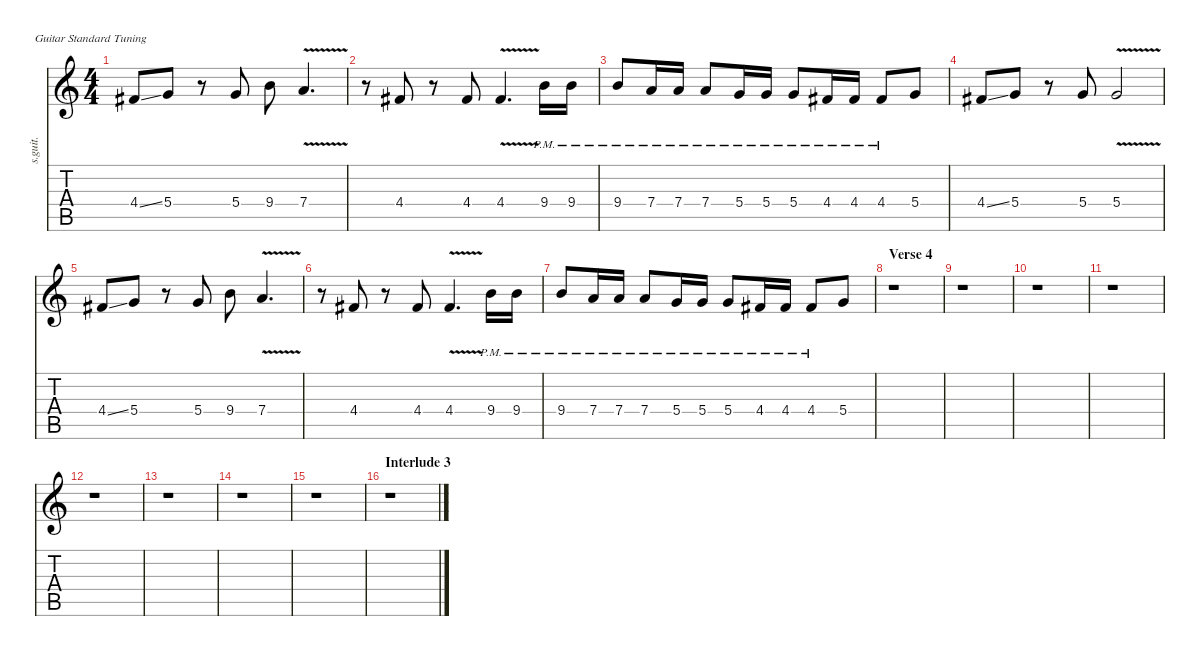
\defaultSystemsLayout 4
\hideDynamics
\bracketExtendMode nobrackets
\track ("Kirk Hammett - Guitar Harmonies" "s.guit.") {instrument distortionguitar}
\staff {score tabs}
\tuning (E4 B3 G3 D3 A2 E2)
\ts (4 4)
\tempo (142 hide)
\clef g2
\ks c
4.4{ss acc #}.8{lyrics (0 "") lyrics (1 "") lyrics (2 "") lyrics (3 "") lyrics (4 "") dy f} 5.4.8{lyrics (0 "") lyrics (1 "") lyrics (2 "") lyrics (3 "") lyrics (4 "")} r.8 5.4.8{lyrics (0 "") lyrics (1 "") lyrics (2 "") lyrics (3 "") lyrics (4 "")} 9.4.8{lyrics (0 "") lyrics (1 "") lyrics (2 "") lyrics (3 "") lyrics (4 "")} 7.4{v}.4{d lyrics (0 "") lyrics (1 "") lyrics (2 "") lyrics (3 "") lyrics (4 "")} |
r.8 4.4{acc #}.8{lyrics (0 "") lyrics (1 "") lyrics (2 "") lyrics (3 "") lyrics (4 "")} r.8 4.4{acc #}.8{lyrics (0 "") lyrics (1 "") lyrics (2 "") lyrics (3 "") lyrics (4 "")} 4.4{v acc #}.4{d lyrics (0 "") lyrics (1 "") lyrics (2 "") lyrics (3 "") lyrics (4 "")} 9.4{pm}.16{lyrics (0 "") lyrics (1 "") lyrics (2 "") lyrics (3 "") lyrics (4 "")} 9.4{pm}.16{lyrics (0 "") lyrics (1 "") lyrics (2 "") lyrics (3 "") lyrics (4 "")} |
9.4{pm}.8{lyrics (0 "") lyrics (1 "") lyrics (2 "") lyrics (3 "") lyrics (4 "")} 7.4{pm}.16{lyrics (0 "") lyrics (1 "") lyrics (2 "") lyrics (3 "") lyrics (4 "")} 7.4{pm}.16{lyrics (0 "") lyrics (1 "") lyrics (2 "") lyrics (3 "") lyrics (4 "")} 7.4{pm}.8{lyrics (0 "") lyrics (1 "") lyrics (2 "") lyrics (3 "") lyrics (4 "")} 5.4{pm}.16{lyrics (0 "") lyrics (1 "") lyrics (2 "") lyrics (3 "") lyrics (4 "")} 5.4{pm}.16{lyrics (0 "") lyrics (1 "") lyrics (2 "") lyrics (3 "") lyrics (4 "")} 5.4{pm}.8{lyrics (0 "") lyrics (1 "") lyrics (2 "") lyrics (3 "") lyrics (4 "")} 4.4{pm acc #}.16{lyrics (0 "") lyrics (1 "") lyrics (2 "") lyrics (3 "") lyrics (4 "")} 4.4{pm acc #}.16{lyrics (0 "") lyrics (1 "") lyrics (2 "") lyrics (3 "") lyrics (4 "")} 4.4{pm acc #}.8{lyrics (0 "") lyrics (1 "") lyrics (2 "") lyrics (3 "") lyrics (4 "")} 5.4.8{lyrics (0 "") lyrics (1 "") lyrics (2 "") lyrics (3 "") lyrics (4 "")} |
4.4{ss acc #}.8{lyrics (0 "") lyrics (1 "") lyrics (2 "") lyrics (3 "") lyrics (4 "")} 5.4.8{lyrics (0 "") lyrics (1 "") lyrics (2 "") lyrics (3 "") lyrics (4 "")} r.8 5.4.8{lyrics (0 "") lyrics (1 "") lyrics (2 "") lyrics (3 "") lyrics (4 "")} 5.4{v}.2{lyrics (0 "") lyrics (1 "") lyrics (2 "") lyrics (3 "") lyrics (4 "")} |
4.4{ss acc #}.8{lyrics (0 "") lyrics (1 "") lyrics (2 "") lyrics (3 "") lyrics (4 "")} 5.4.8{lyrics (0 "") lyrics (1 "") lyrics (2 "") lyrics (3 "") lyrics (4 "")} r.8 5.4.8{lyrics (0 "") lyrics (1 "") lyrics (2 "") lyrics (3 "") lyrics (4 "")} 9.4.8{lyrics (0 "") lyrics (1 "") lyrics (2 "") lyrics (3 "") lyrics (4 "")} 7.4{v}.4{d lyrics (0 "") lyrics (1 "") lyrics (2 "") lyrics (3 "") lyrics (4 "")} |
r.8 4.4{acc #}.8{lyrics (0 "") lyrics (1 "") lyrics (2 "") lyrics (3 "") lyrics (4 "")} r.8 4.4{acc #}.8{lyrics (0 "") lyrics (1 "") lyrics (2 "") lyrics (3 "") lyrics (4 "")} 4.4{v acc #}.4{d lyrics (0 "") lyrics (1 "") lyrics (2 "") lyrics (3 "") lyrics (4 "")} 9.4{pm}.16{lyrics (0 "") lyrics (1 "") lyrics (2 "") lyrics (3 "") lyrics (4 "")} 9.4{pm}.16{lyrics (0 "") lyrics (1 "") lyrics (2 "") lyrics (3 "") lyrics (4 "")} |
9.4{pm}.8{lyrics (0 "") lyrics (1 "") lyrics (2 "") lyrics (3 "") lyrics (4 "")} 7.4{pm}.16{lyrics (0 "") lyrics (1 "") lyrics (2 "") lyrics (3 "") lyrics (4 "")} 7.4{pm}.16{lyrics (0 "") lyrics (1 "") lyrics (2 "") lyrics (3 "") lyrics (4 "")} 7.4{pm}.8{lyrics (0 "") lyrics (1 "") lyrics (2 "") lyrics (3 "") lyrics (4 "")} 5.4{pm}.16{lyrics (0 "") lyrics (1 "") lyrics (2 "") lyrics (3 "") lyrics (4 "")} 5.4{pm}.16{lyrics (0 "") lyrics (1 "") lyrics (2 "") lyrics (3 "") lyrics (4 "")} 5.4{pm}.8{lyrics (0 "") lyrics (1 "") lyrics (2 "") lyrics (3 "") lyrics (4 "")} 4.4{pm acc #}.16{lyrics (0 "") lyrics (1 "") lyrics (2 "") lyrics (3 "") lyrics (4 "")} 4.4{pm acc #}.16{lyrics (0 "") lyrics (1 "") lyrics (2 "") lyrics (3 "") lyrics (4 "")} 4.4{pm acc #}.8{lyrics (0 "") lyrics (1 "") lyrics (2 "") lyrics (3 "") lyrics (4 "")} 5.4.8{lyrics (0 "") lyrics (1 "") lyrics (2 "") lyrics (3 "") lyrics (4 "")} |
\section ("" "Verse 4")
r.1 |
r.1 |
r.1 |
r.1 |
r.1 |
r.1 |
r.1 |
r.1 |
\section ("" "Interlude 3")
r.1
